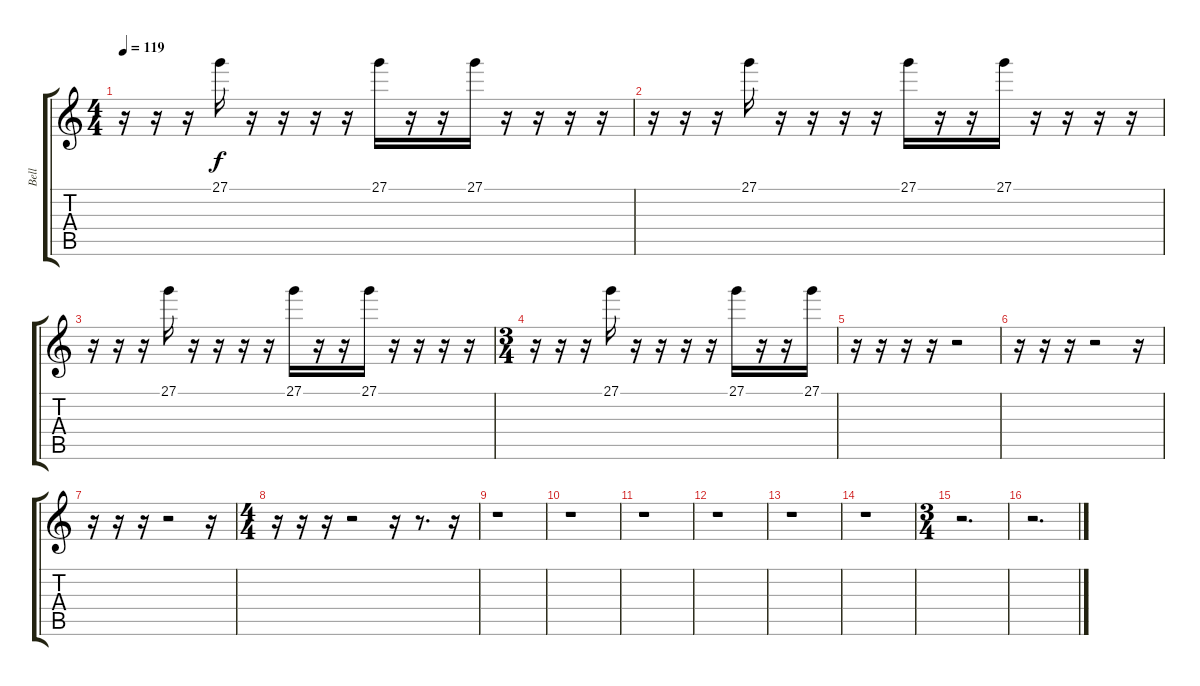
\track ("Bell                            " "Bell      ") {instrument tubularbells}
\staff {score tabs}
\tuning (E4 B3 G3 D3 A2 E2) {hide}
\ts (4 4)
\tempo 119
\clef g2
\ks c
r.16{dy f} r.16 r.16 27.1.16 r.16 r.16 r.16 r.16 27.1.16 r.16 r.16 27.1.16 r.16 r.16 r.16 r.16 |
r.16 r.16 r.16 27.1.16 r.16 r.16 r.16 r.16 27.1.16 r.16 r.16 27.1.16 r.16 r.16 r.16 r.16 |
r.16 r.16 r.16 27.1.16 r.16 r.16 r.16 r.16 27.1.16 r.16 r.16 27.1.16 r.16 r.16 r.16 r.16 |
\ts (3 4)
r.16 r.16 r.16 27.1.16 r.16 r.16 r.16 r.16 27.1.16 r.16 r.16 27.1.16 |
r.16 r.16 r.16 r.16 r.2 |
r.16 r.16 r.16 r.2 r.16 |
r.16 r.16 r.16 r.2 r.16 |
\ts (4 4)
r.16 r.16 r.16 r.2 r.16 r.8{d} r.16 |
r.1 |
r.1 |
r.1 |
r.1 |
r.1 |
r.1 |
\ts (3 4)
r.2{d} |
r.2{d}
